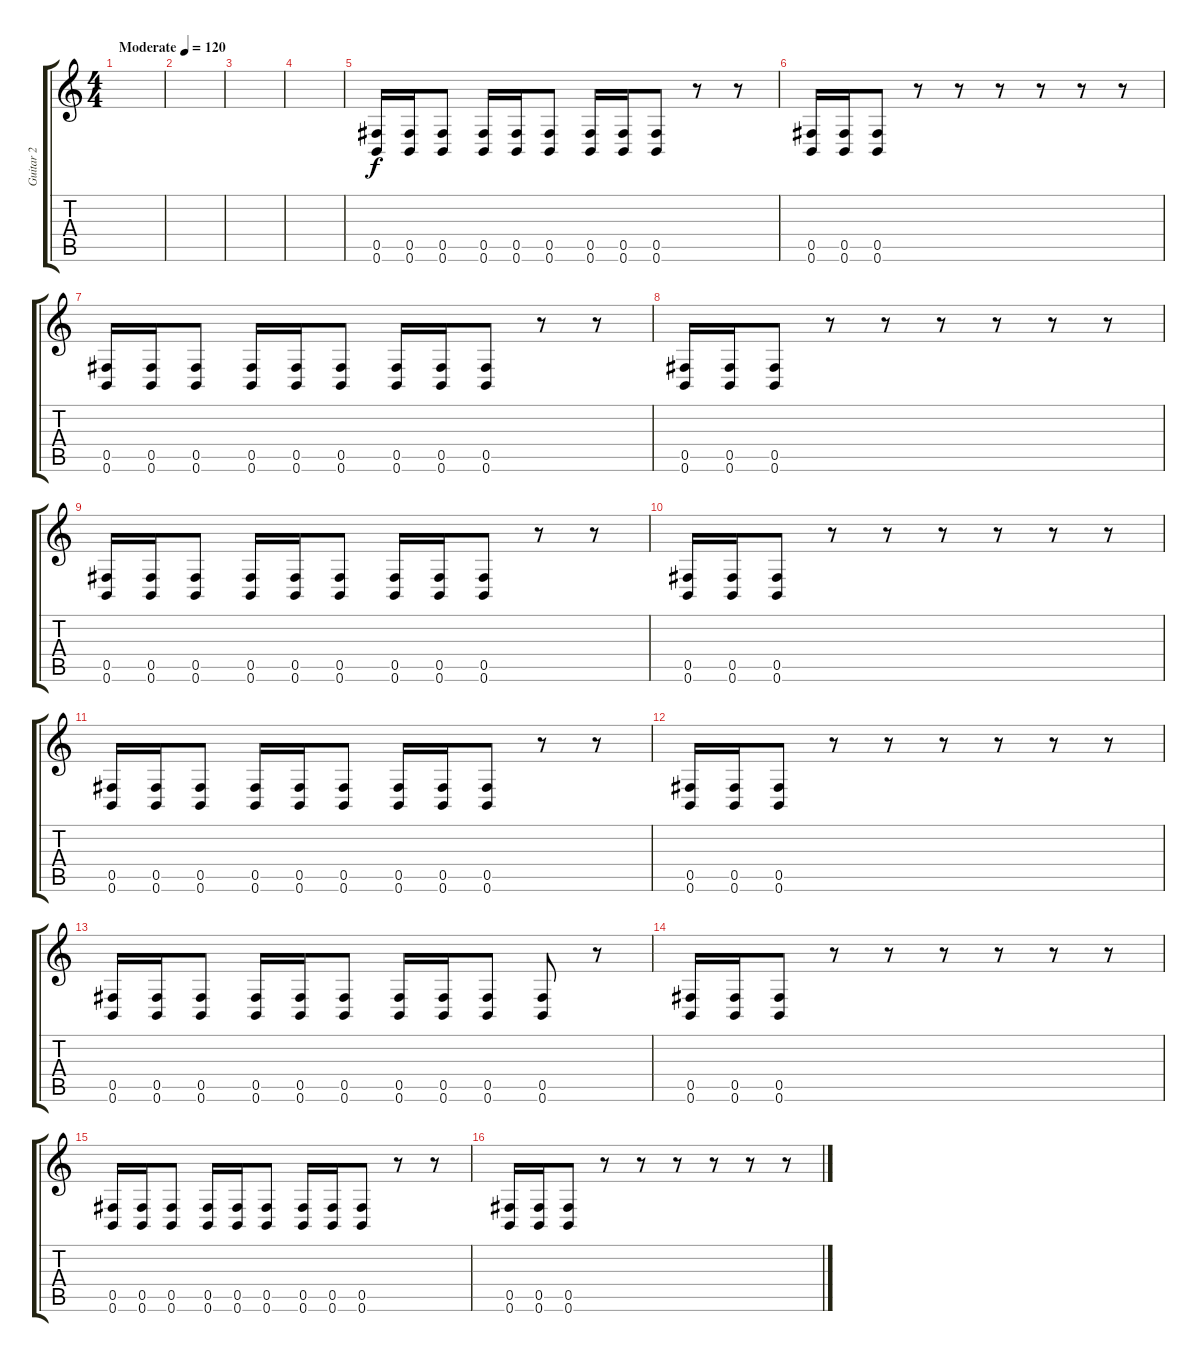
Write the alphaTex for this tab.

\track ("Guitar 2" "Guitar 2") {instrument distortionguitar}
\staff {score tabs}
\tuning (Db4 Ab3 E3 B2 Gb2 B1) {hide}
\ts (4 4)
\tempo (120 "Moderate")
\clef g2
\ks c
|
|
|
|
(0.5 0.6).16 (0.5 0.6).16 (0.5 0.6).8 (0.5 0.6).16 (0.5 0.6).16 (0.5 0.6).8 (0.5 0.6).16 (0.5 0.6).16 (0.5 0.6).8 r.8 r.8 |
(0.5 0.6).16 (0.5 0.6).16 (0.5 0.6).8 r.8 r.8 r.8 r.8 r.8 r.8 |
(0.5 0.6).16 (0.5 0.6).16 (0.5 0.6).8 (0.5 0.6).16 (0.5 0.6).16 (0.5 0.6).8 (0.5 0.6).16 (0.5 0.6).16 (0.5 0.6).8 r.8 r.8 |
(0.5 0.6).16 (0.5 0.6).16 (0.5 0.6).8 r.8 r.8 r.8 r.8 r.8 r.8 |
(0.5 0.6).16 (0.5 0.6).16 (0.5 0.6).8 (0.5 0.6).16 (0.5 0.6).16 (0.5 0.6).8 (0.5 0.6).16 (0.5 0.6).16 (0.5 0.6).8 r.8 r.8 |
(0.5 0.6).16 (0.5 0.6).16 (0.5 0.6).8 r.8 r.8 r.8 r.8 r.8 r.8 |
(0.5 0.6).16 (0.5 0.6).16 (0.5 0.6).8 (0.5 0.6).16 (0.5 0.6).16 (0.5 0.6).8 (0.5 0.6).16 (0.5 0.6).16 (0.5 0.6).8 r.8 r.8 |
(0.5 0.6).16 (0.5 0.6).16 (0.5 0.6).8 r.8 r.8 r.8 r.8 r.8 r.8 |
(0.5 0.6).16 (0.5 0.6).16 (0.5 0.6).8 (0.5 0.6).16 (0.5 0.6).16 (0.5 0.6).8 (0.5 0.6).16 (0.5 0.6).16 (0.5 0.6).8 (0.5 0.6).8 r.8 |
(0.5 0.6).16 (0.5 0.6).16 (0.5 0.6).8 r.8 r.8 r.8 r.8 r.8 r.8 |
(0.5 0.6).16 (0.5 0.6).16 (0.5 0.6).8 (0.5 0.6).16 (0.5 0.6).16 (0.5 0.6).8 (0.5 0.6).16 (0.5 0.6).16 (0.5 0.6).8 r.8 r.8 |
(0.5 0.6).16 (0.5 0.6).16 (0.5 0.6).8 r.8 r.8 r.8 r.8 r.8 r.8
